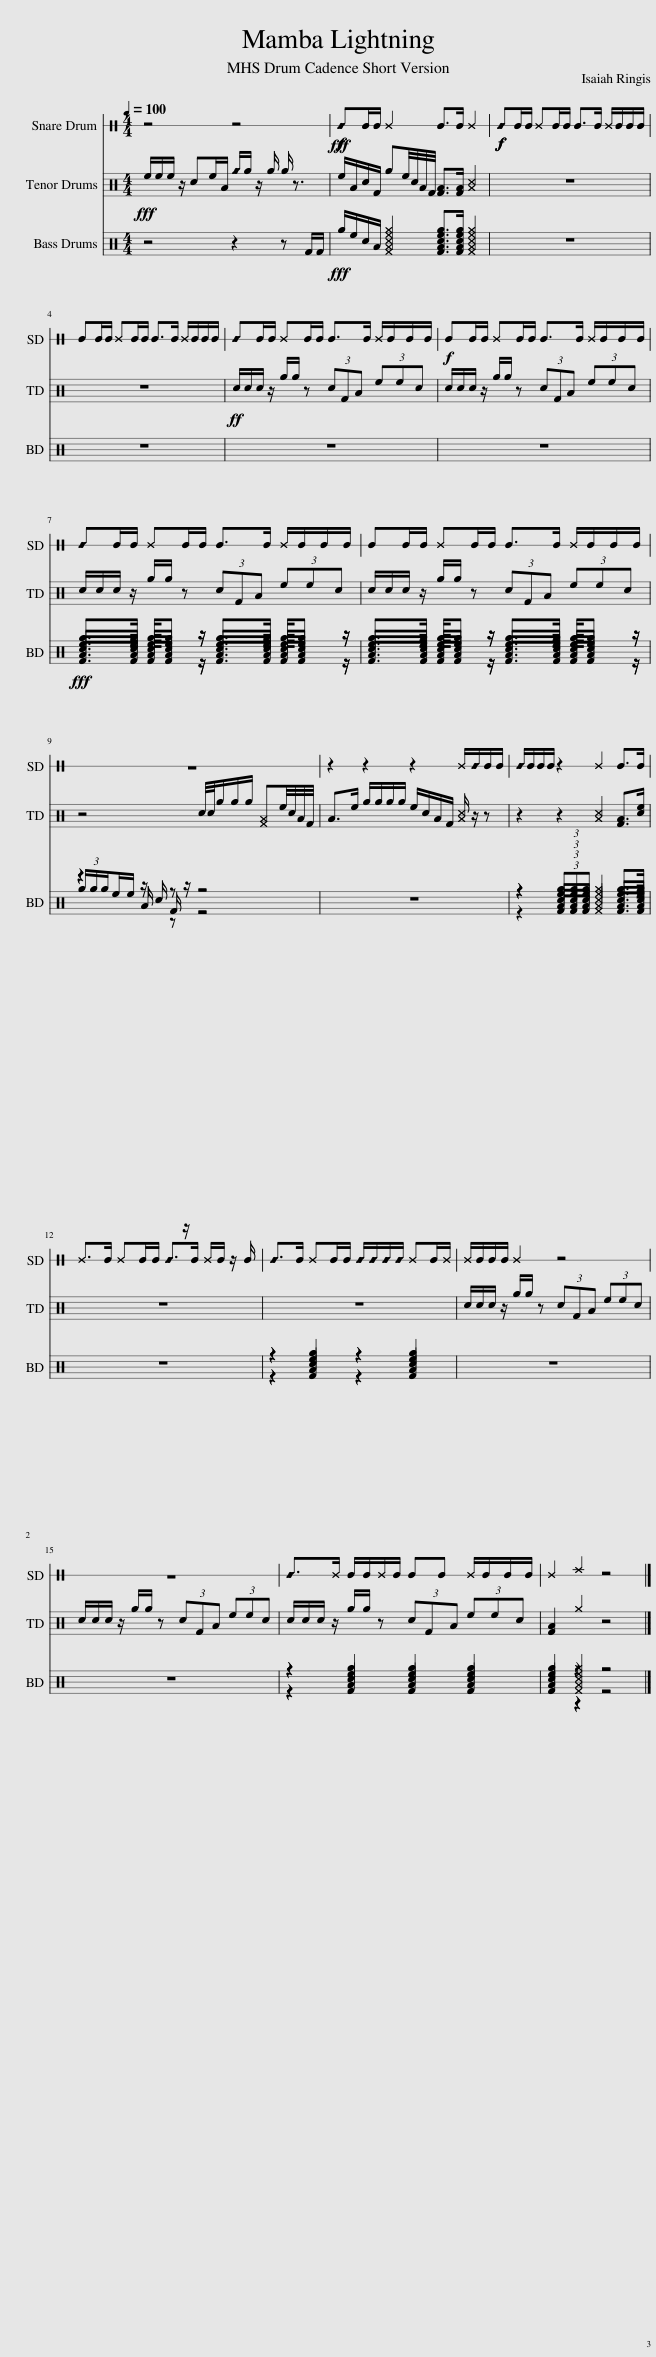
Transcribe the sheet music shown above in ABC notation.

X:1
%%score 1 2 ( 3 4 5 6 )
L:1/8
Q:1/4=100
M:4/4
I:linebreak $
K:C
V:1 perc stafflines=1
K:none
V:2 perc
K:none
V:3 perc
K:none
V:4 perc
K:none
V:5 perc
K:none
V:6 perc
K:none
V:1
 z4 z4 |!f!!fff! _EE/E/ ^E2 E>E ^E2 |!f!!f! _EE/E/ ^EE/E/ E>E ^E/E/E/E/ |$ EE/E/ ^EE/E/ E>E ^E/E/E/E/ | _EE/E/ ^EE/E/ E>E ^E/E/E/E/ | %5
!f! EE/E/ ^EE/E/ E>E ^E/E/E/E/ |$ _EE/E/ ^EE/E/ E>E ^E/E/E/E/ | EE/E/ ^EE/E/ E>E ^E/E/E/E/ |$ z8 | z2 z2 z2 ^E/_E/E/E/ | %10
 _E/E/E/E/ z2 ^E2 E>E |$ ^E>E ^EE/E/ _E>E ^E/E/ z/ E/ | _E>E ^EE/E/ _E/_E/_E/_E/ ^EE/^E/ | ^E/E/E/E/ ^E2 z4 |$ z8 | %15
 _E>^E E/E/^E/E/ EE ^E/E/E/E/ | ^E2 ^G2 z4 |] %17
V:2
!fff! e/e/e/ z/ ce/A/ _g/g/ z/ g/ g/ z3/2 | e/A/c/F/ ge/4c/4A/4F/4 [FA]>[FA] [^A^c]2 | z8 |$ z8 |!ff! c/c/c/ z/ g/g/ z (3cFA (3eec | %5
 c/c/c/ z/ g/g/ z (3cFA (3eec |$ c/c/c/ z/ g/g/ z (3cFA (3eec | c/c/c/ z/ g/g/ z (3cFA (3eec |$ z4 c/4c/4g/g/g/ [^F^A]e/4c/4A/4F/4 | A>e g/g/g/g/ e/c/A/F/ [^A^c]/ z/ z | %10
 z2 z2 [^A^c]2 [FA]>[ce] |$ z8 | z8 | c/c/c/ z/ g/g/ z (3cFA (3eec |$ c/c/c/ z/ g/g/ z (3cFA (3eec | %15
 c/c/c/ z/ g/g/ z (3cFA (3eec | [FA]2 ^g2 z4 |] %17
V:3
 z4 z2 z F/F/ |!fff! g/e/c/A/ [^F^A^c^e^g]2 [FAceg]>[FAceg] [^F^A^c^e^g]2 | z8 |$ z8 | z8 | %5
 z8 |$!fff! F>F F/F z/ F>F F/F z/ | F>F F/F z/ F>F F/F z/ |$ z2 z/ z/ F/ z/ z4 | z8 | %10
 z2 (3FFF ^F2 F>F |$ z8 | z2 F2 z2 F2 | z8 |$ z8 | %15
 z2 F2 F2 F2 | F2 [^F^A^c^e^g]2 z4 |] %17
V:4
 x8 | x8 | x8 |$ x8 | x8 | %5
 x8 |$ A>A A/A z/ A>A A/A z/ | A>A A/A z/ A>A A/A z/ |$ x2 A/ x/ z z4 | x8 | %10
 z2 (3AAA ^A2 A>A |$ x8 | z2 A2 z2 A2 | x8 |$ x8 | %15
 z2 A2 A2 A2 | A2 z2 z4 |] %17
V:5
 x8 | x8 | x8 |$ x8 | x8 | %5
 x8 |$ c>c c/c z/ c>c c/c z/ | c>c c/c z/ c>c c/c z/ |$ z2 x/ c/ z z4 | x8 | %10
 z2 (3ccc ^c2 c>c |$ x8 | z2 c2 z2 c2 | x8 |$ x8 | %15
 z2 c2 c2 c2 | c2 z2 z4 |] %17
V:6
 x8 | x8 | x8 |$ x8 | x8 | %5
 x8 |$ [eg]>[eg] [eg]/[eg] z/ [eg]>[eg] [eg]/[eg] z/ | [eg]>[eg] [eg]/[eg] z/ [eg]>[eg] [eg]/[eg] z/ |$ (3g/g/g/e/e/ x2 z4 | x8 | %10
 x2 (3[eg][eg][eg] [^e^g]2 [eg]>[eg] |$ x8 | z2 [eg]2 z2 [eg]2 | x8 |$ x8 | %15
 z2 [eg]2 [eg]2 [eg]2 | [eg]2 z2 z4 |] %17
